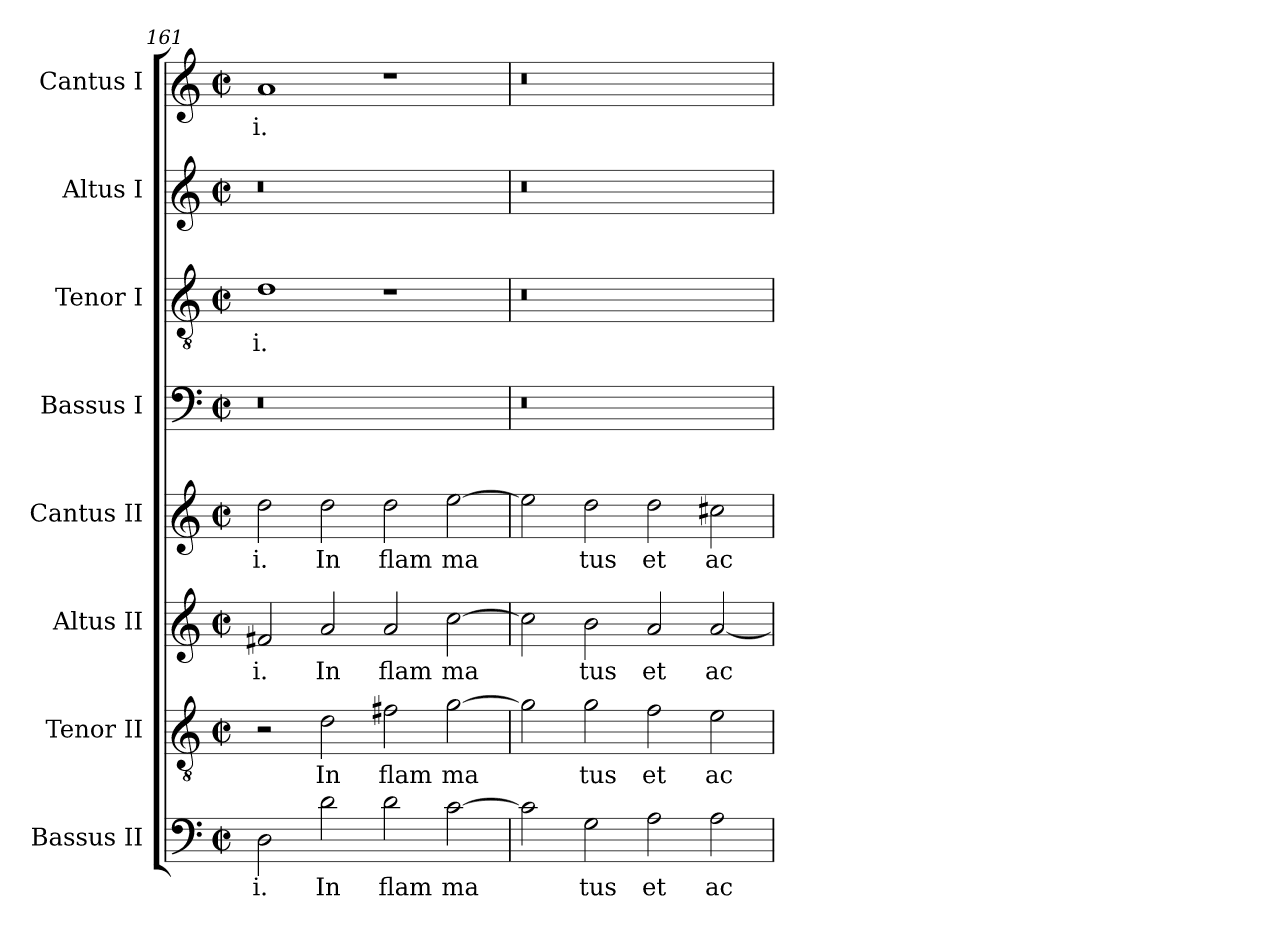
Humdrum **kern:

**kern	**text	**kern	**text	**kern	**text	**kern	**text	**kern	**kern	**text	**kern	**kern	**text
*part8	*part8	*part7	*part7	*part6	*part6	*part5	*part5	*part4	*part3	*part3	*part2	*part1	*part1
*staff8	*staff8	*staff7	*staff7	*staff6	*staff6	*staff5	*staff5	*staff4	*staff3	*staff3	*staff2	*staff1	*staff1
*I"Bassus II	*	*I"Tenor II	*	*I"Altus II	*	*I"Cantus II	*	*I"Bassus I	*I"Tenor I	*	*I"Altus I	*I"Cantus I	*
*clefF4	*	*clefGv2	*	*clefG2	*	*clefG2	*	*clefF4	*clefGv2	*	*clefG2	*clefG2	*
*k[]	*	*	*	*	*	*	*	*	*	*	*	*	*
*C:	*	*	*	*	*	*	*	*	*	*	*	*	*
*M2/2	*	*M2/2	*	*M2/2	*	*M2/2	*	*M2/2	*M2/2	*	*M2/2	*M2/2	*
*met(c|)	*	*met(c|)	*	*met(c|)	*	*met(c|)	*	*met(c|)	*met(c|)	*	*met(c|)	*met(c|)	*
=161	=161	=161	=161	=161	=161	=161	=161	=161	=161	=161	=161	=161	=161
!	!LO:LY:b:cj	!	!	!	!LO:LY:b:cj	!	!LO:LY:b:cj	!	!	!LO:LY:b:cj	!	!	!LO:LY:b:cj
2D\	i.	2r	.	2f#X/	i.	2dd\	i.	0r	1d	i.	0r	1a	-i.
!	!LO:LY:b:cj	!	!LO:LY:b:cj	!	!LO:LY:b:cj	!	!LO:LY:b:cj	!	!	!	!	!	!
2d\	In	2d\	In	2a/	In	2dd\	In	.	.	.	.	.	.
!	!LO:LY:b:cj	!	!LO:LY:b:cj	!	!LO:LY:b:cj	!	!LO:LY:b:cj	!	!	!	!	!	!
2d\	flam	2f#X\	flam	2a/	flam	2dd\	flam	.	1r	.	.	1r	.
!	!LO:LY:b	!	!LO:LY:b	!	!LO:LY:b	!	!LO:LY:b	!	!	!	!	!	!
[>2c\	ma	[>2g\	ma	[>2cc\	ma	[>2ee\	ma	.	.	.	.	.	.
=162	=162	=162	=162	=162	=162	=162	=162	=162	=162	=162	=162	=162	=162
2c\]	.	2g\]	.	2cc\]	.	2ee\]	.	0r	0r	.	0r	0r	.
!	!LO:LY:b:cj	!	!LO:LY:b:cj	!	!LO:LY:b:cj	!	!LO:LY:b:cj	!	!	!	!	!	!
2G\	tus	2g\	tus	2b\	tus	2dd\	tus	.	.	.	.	.	.
!	!LO:LY:b:cj	!	!LO:LY:b:cj	!	!LO:LY:b:cj	!	!LO:LY:b:cj	!	!	!	!	!	!
2A\	et	2f\	et	2a/	et	2dd\	et	.	.	.	.	.	.
!	!LO:LY:b:cj	!	!LO:LY:b:cj	!	!LO:LY:b:cj	!	!LO:LY:b:cj	!	!	!	!	!	!
2A\	ac	2e\	ac	[<2a/	ac	2cc#X\	ac	.	.	.	.	.	.
=	=	=	=	=	=	=	=	=	=	=	=	=	=
*-	*-	*-	*-	*-	*-	*-	*-	*-	*-	*-	*-	*-	*-
